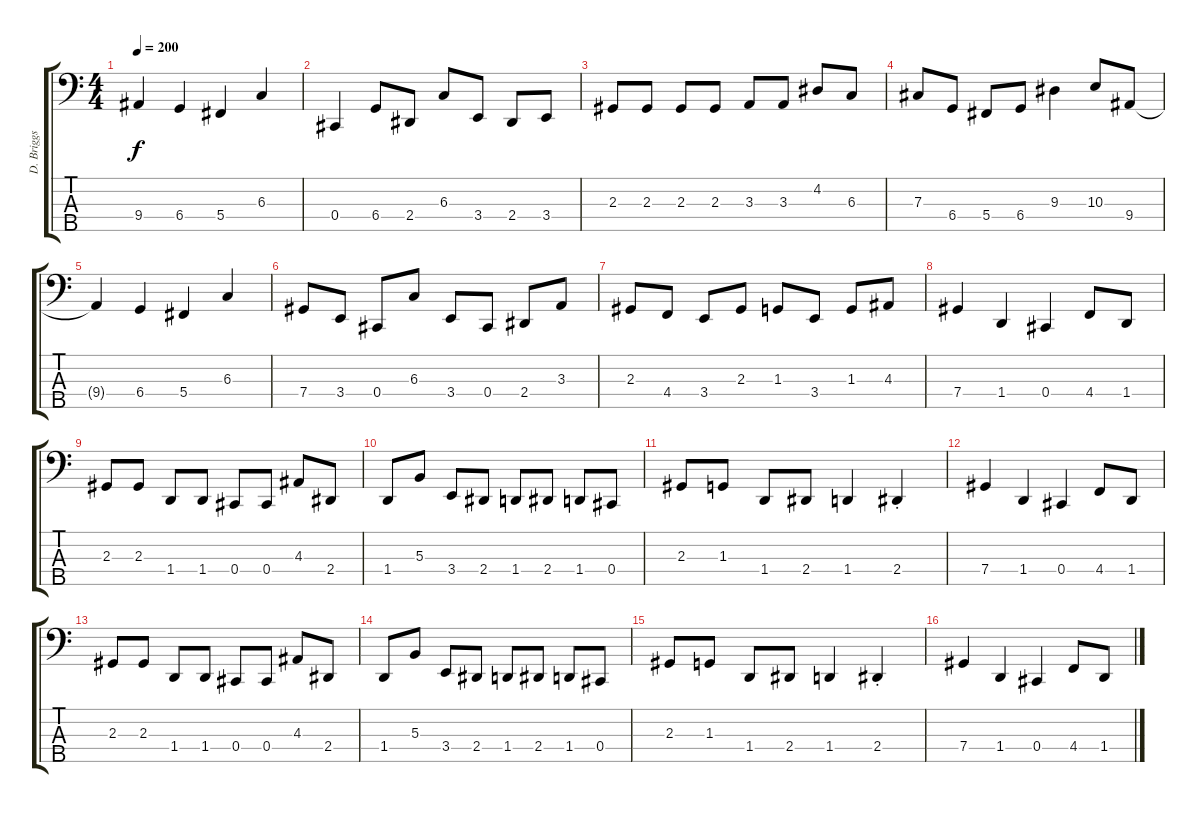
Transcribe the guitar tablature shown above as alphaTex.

\track ("D. Briggs Bass" "D. Briggs ") {instrument electricbassfinger}
\staff {score tabs}
\tuning (E2 B1 Gb1 Db1 Ab0) {hide}
\ts (4 4)
\tempo 200
\clef f4
\ks c
9.4{t}.4{dy f} 6.4.4 5.4.4 6.3.4 |
0.4.4 6.4.8 2.4.8 6.3.8 3.4.8 2.4.8 3.4.8 |
2.3.8 2.3.8 2.3.8 2.3.8 3.3.8 3.3.8 4.2.8 6.3.8 |
7.3.8 6.4.8 5.4.8 6.4.8 9.3.4 10.3.8 9.4.8 |
9.4{t}.4 6.4.4 5.4.4 6.3.4 |
7.4.8 3.4.8 0.4.8 6.3.8 3.4.8 0.4.8 2.4.8 3.3.8 |
2.3.8 4.4.8 3.4.8 2.3.8 1.3.8 3.4.8 1.3.8 4.3.8 |
7.4.4 1.4.4 0.4.4 4.4.8 1.4.8 |
2.3.8 2.3.8 1.4.8 1.4.8 0.4.8 0.4.8 4.3.8 2.4.8 |
1.4.8 5.3.8 3.4.8 2.4.8 1.4.8 2.4.8 1.4.8 0.4.8 |
2.3.8 1.3.8 1.4.8 2.4.8 1.4.4 2.4{st}.4 |
7.4.4 1.4.4 0.4.4 4.4.8 1.4.8 |
2.3.8 2.3.8 1.4.8 1.4.8 0.4.8 0.4.8 4.3.8 2.4.8 |
1.4.8 5.3.8 3.4.8 2.4.8 1.4.8 2.4.8 1.4.8 0.4.8 |
2.3.8 1.3.8 1.4.8 2.4.8 1.4.4 2.4{st}.4 |
7.4.4 1.4.4 0.4.4 4.4.8 1.4.8
